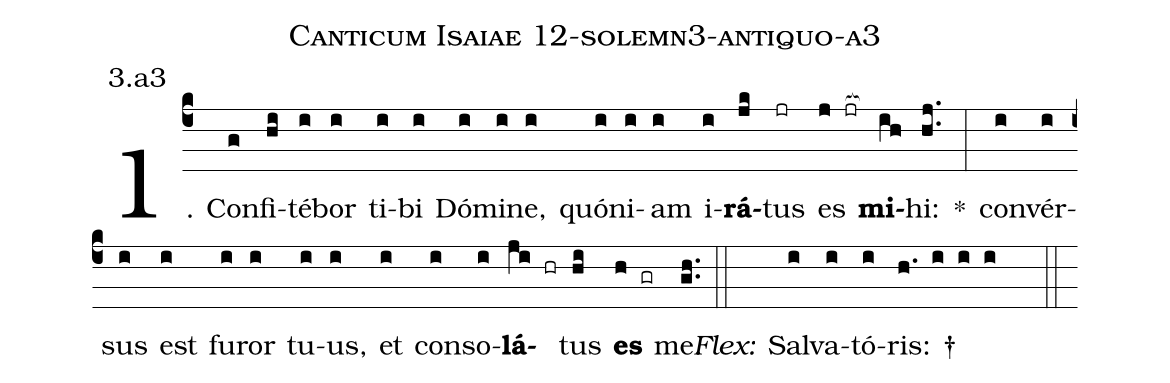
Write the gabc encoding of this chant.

name: Canticum Isaiae 12-solemn3-antiquo-a3;
annotation: 3.a3;
%%
(c4)1. Con(g)fi(hi)té(i)bor(i) ti(i)bi(i) Dó(i)mi(i)ne,(i) quón(i)i(i)am(i) i(i)<b>rá</b>(jk)tus(jr) es(j jr[ocb:1{]) <b>mi</b>(ih[ocb:0}])hi:(hj..) *(:) con(i)vér(i)sus(i) est(i) fu(i)ror(i) tu(i)us,(i) et(i) con(i)so(i)<b>lá</b>(ji hr)tus(hi) <b>es</b>(h gr) me.(gh..) (::)
<i>Flex:</i>()  Sal(i)va(i)tó(i)ris: †(h. i i i  ::)
